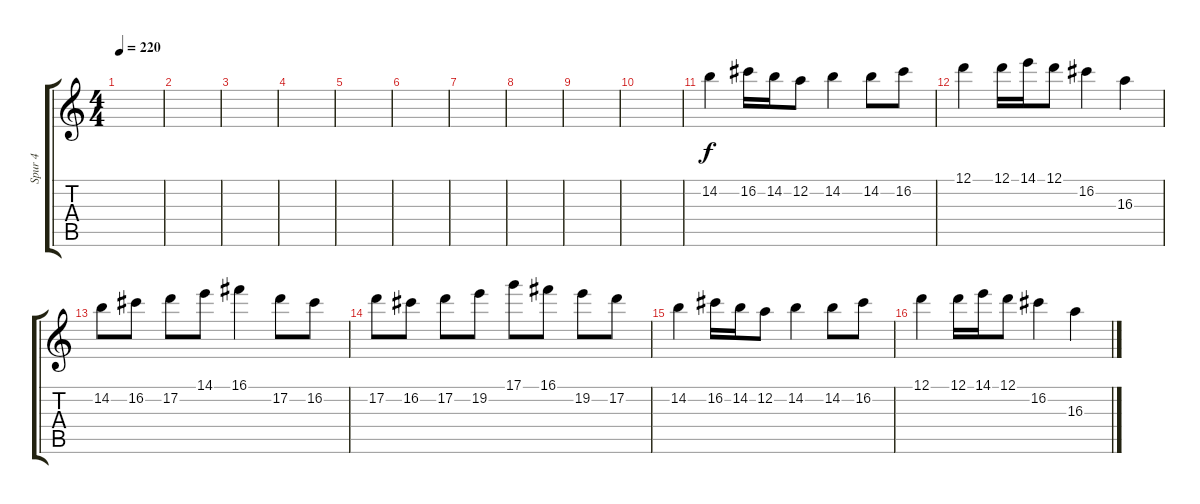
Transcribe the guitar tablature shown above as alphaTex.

\track ("Spur 4" "Spur 4") {instrument distortionguitar}
\staff {score tabs}
\tuning (D4 A3 F3 C3 G2 D2) {hide}
\ts (4 4)
\tempo 220
\clef g2
\ks c
|
|
|
|
|
|
|
|
|
|
14.2.4 16.2.16 14.2.16 12.2.8 14.2.4 14.2.8 16.2.8 |
12.1.4 12.1.16 14.1.16 12.1.8 16.2.4 16.3.4 |
14.2.8 16.2.8 17.2.8 14.1.8 16.1.4 17.2.8 16.2.8 |
17.2.8 16.2.8 17.2.8 19.2.8 17.1.8 16.1.8 19.2.8 17.2.8 |
14.2.4 16.2.16 14.2.16 12.2.8 14.2.4 14.2.8 16.2.8 |
12.1.4 12.1.16 14.1.16 12.1.8 16.2.4 16.3.4
